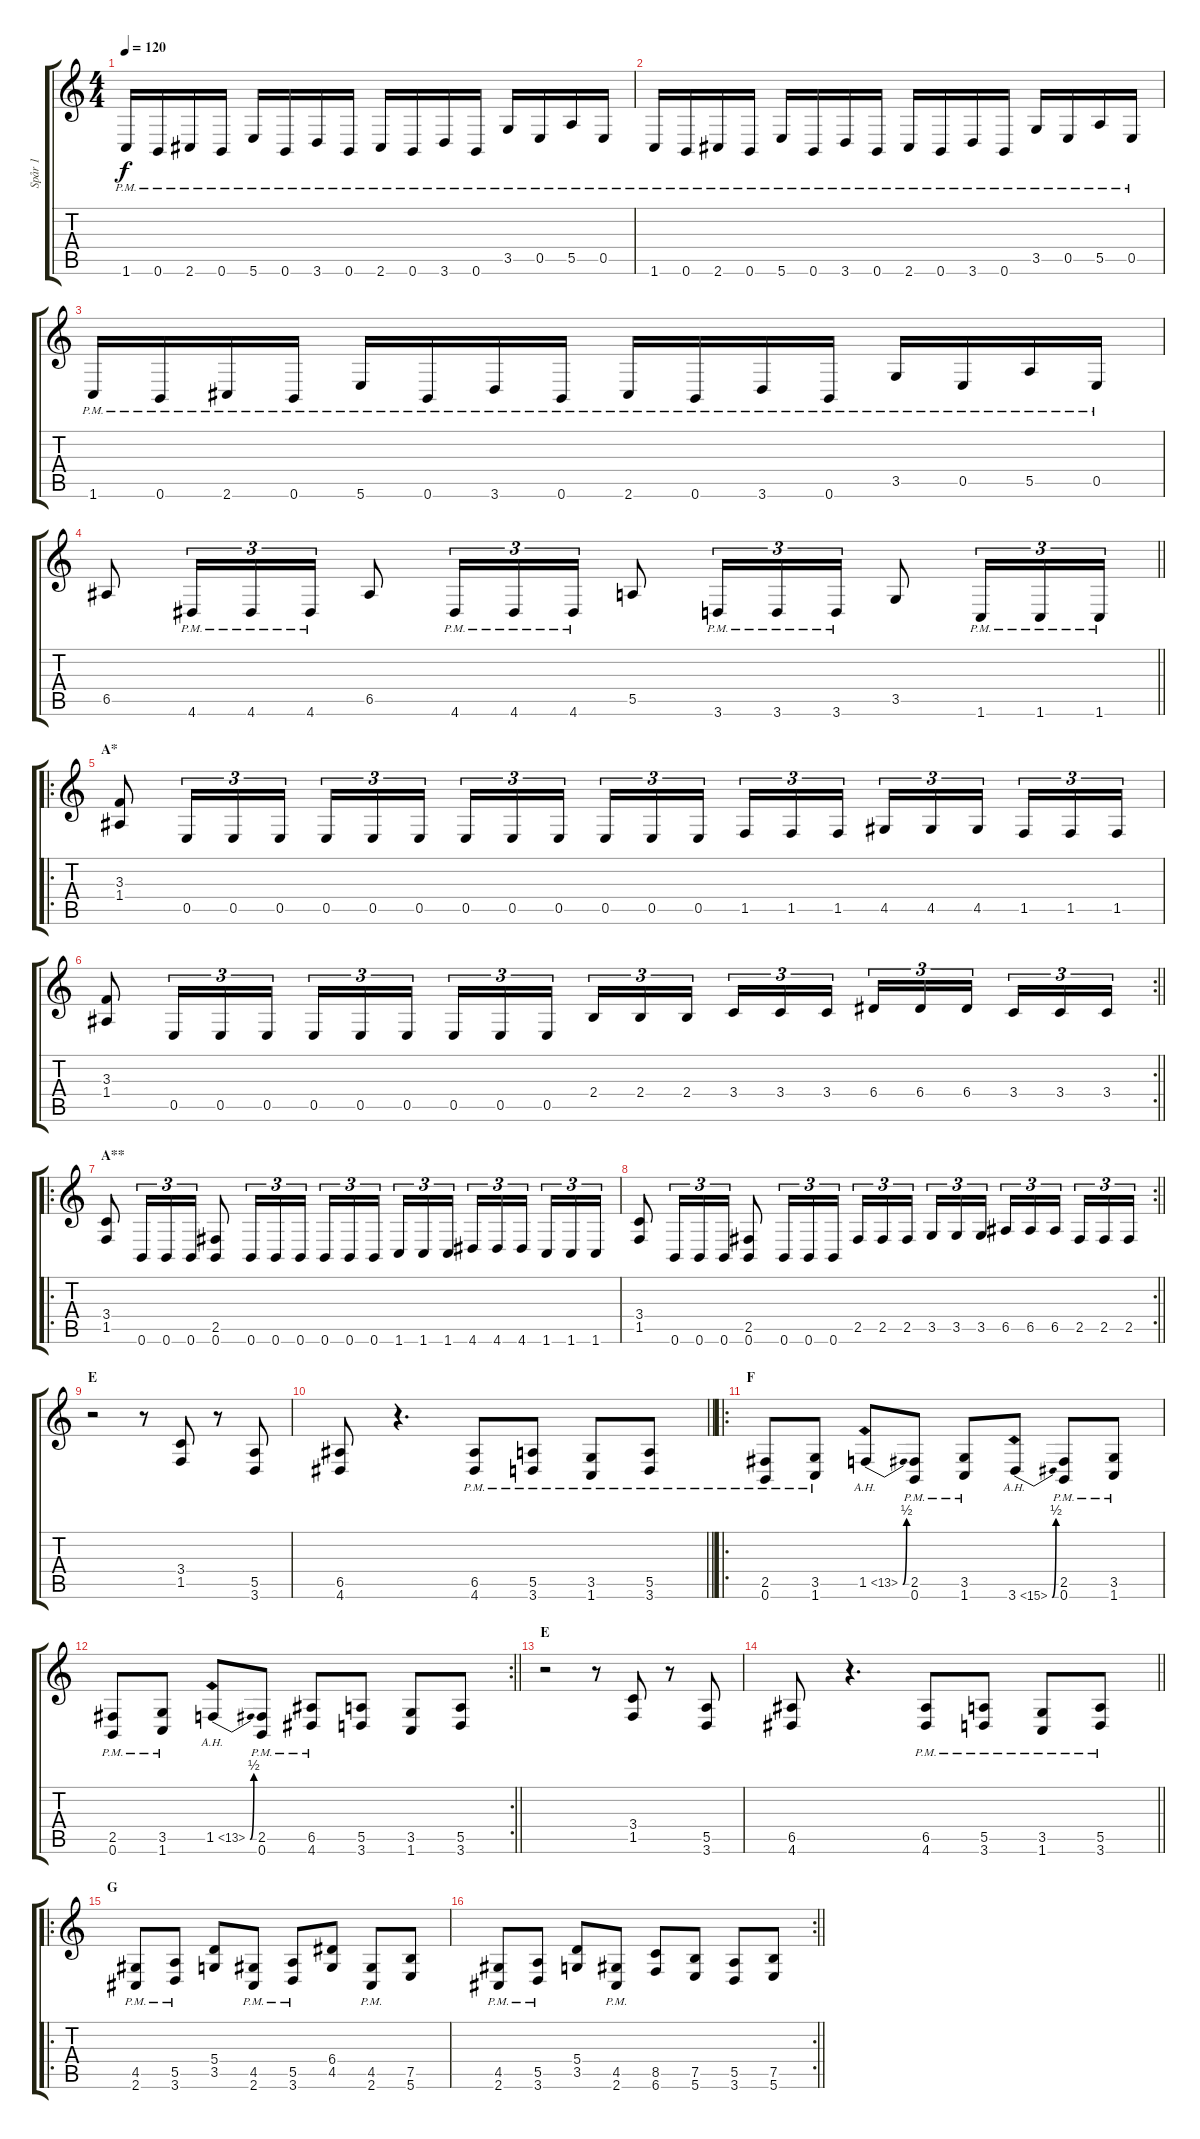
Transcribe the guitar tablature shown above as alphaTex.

\track ("Spår 1" "Spår 1") {instrument distortionguitar}
\staff {score tabs}
\tuning (B3 Gb3 D3 A2 E2 B1) {hide}
\ts (4 4)
\tempo 120
\clef g2
\ks c
1.6{pm}.16{dy f} 0.6{pm}.16 2.6{pm}.16 0.6{pm}.16 5.6{pm}.16 0.6{pm}.16 3.6{pm}.16 0.6{pm}.16 2.6{pm}.16 0.6{pm}.16 3.6{pm}.16 0.6{pm}.16 3.5{pm}.16 0.5{pm}.16 5.5{pm}.16 0.5{pm}.16 |
1.6{pm}.16 0.6{pm}.16 2.6{pm}.16 0.6{pm}.16 5.6{pm}.16 0.6{pm}.16 3.6{pm}.16 0.6{pm}.16 2.6{pm}.16 0.6{pm}.16 3.6{pm}.16 0.6{pm}.16 3.5{pm}.16 0.5{pm}.16 5.5{pm}.16 0.5{pm}.16 |
1.6{pm}.16 0.6{pm}.16 2.6{pm}.16 0.6{pm}.16 5.6{pm}.16 0.6{pm}.16 3.6{pm}.16 0.6{pm}.16 2.6{pm}.16 0.6{pm}.16 3.6{pm}.16 0.6{pm}.16 3.5{pm}.16 0.5{pm}.16 5.5{pm}.16 0.5{pm}.16 |
\barLineRight lightlight
6.5.8 4.6{pm}.16{tu (3 2)} 4.6{pm}.16{tu (3 2)} 4.6{pm}.16{tu (3 2)} 6.5.8 4.6{pm}.16{tu (3 2)} 4.6{pm}.16{tu (3 2)} 4.6{pm}.16{tu (3 2)} 5.5.8 3.6{pm}.16{tu (3 2)} 3.6{pm}.16{tu (3 2)} 3.6{pm}.16{tu (3 2)} 3.5.8 1.6{pm}.16{tu (3 2)} 1.6{pm}.16{tu (3 2)} 1.6{pm}.16{tu (3 2)} |
\ro
\section ("" "A*")
(3.3 1.4).8 0.5.16{tu (3 2)} 0.5.16{tu (3 2)} 0.5.16{tu (3 2)} 0.5.16{tu (3 2)} 0.5.16{tu (3 2)} 0.5.16{tu (3 2) beam splitsecondary} 0.5.16{tu (3 2)} 0.5.16{tu (3 2)} 0.5.16{tu (3 2)} 0.5.16{tu (3 2)} 0.5.16{tu (3 2)} 0.5.16{tu (3 2) beam splitsecondary} 1.5.16{tu (3 2)} 1.5.16{tu (3 2)} 1.5.16{tu (3 2)} 4.5.16{tu (3 2)} 4.5.16{tu (3 2)} 4.5.16{tu (3 2) beam splitsecondary} 1.5.16{tu (3 2)} 1.5.16{tu (3 2)} 1.5.16{tu (3 2)} |
\rc 2
\barLineRight lightlight
(3.3 1.4).8 0.5.16{tu (3 2)} 0.5.16{tu (3 2)} 0.5.16{tu (3 2)} 0.5.16{tu (3 2)} 0.5.16{tu (3 2)} 0.5.16{tu (3 2) beam splitsecondary} 0.5.16{tu (3 2)} 0.5.16{tu (3 2)} 0.5.16{tu (3 2)} 2.4.16{tu (3 2)} 2.4.16{tu (3 2)} 2.4.16{tu (3 2) beam splitsecondary} 3.4.16{tu (3 2)} 3.4.16{tu (3 2)} 3.4.16{tu (3 2)} 6.4.16{tu (3 2)} 6.4.16{tu (3 2)} 6.4.16{tu (3 2) beam splitsecondary} 3.4.16{tu (3 2)} 3.4.16{tu (3 2)} 3.4.16{tu (3 2)} |
\ro
\section ("" "A**")
(3.4 1.5).8 0.6.16{tu (3 2)} 0.6.16{tu (3 2)} 0.6.16{tu (3 2)} (2.5 0.6).8 0.6.16{tu (3 2)} 0.6.16{tu (3 2)} 0.6.16{tu (3 2)} 0.6.16{tu (3 2)} 0.6.16{tu (3 2)} 0.6.16{tu (3 2) beam splitsecondary} 1.6.16{tu (3 2)} 1.6.16{tu (3 2)} 1.6.16{tu (3 2)} 4.6.16{tu (3 2)} 4.6.16{tu (3 2)} 4.6.16{tu (3 2) beam splitsecondary} 1.6.16{tu (3 2)} 1.6.16{tu (3 2)} 1.6.16{tu (3 2)} |
\rc 2
\barLineRight lightlight
(3.4 1.5).8 0.6.16{tu (3 2)} 0.6.16{tu (3 2)} 0.6.16{tu (3 2)} (2.5 0.6).8 0.6.16{tu (3 2)} 0.6.16{tu (3 2)} 0.6.16{tu (3 2)} 2.5.16{tu (3 2)} 2.5.16{tu (3 2)} 2.5.16{tu (3 2) beam splitsecondary} 3.5.16{tu (3 2)} 3.5.16{tu (3 2)} 3.5.16{tu (3 2)} 6.5.16{tu (3 2)} 6.5.16{tu (3 2)} 6.5.16{tu (3 2) beam splitsecondary} 2.5.16{tu (3 2)} 2.5.16{tu (3 2)} 2.5.16{tu (3 2)} |
\section ("" "E")
r.2 r.8 (3.4 1.5).8 r.8 (5.5 3.6).8 |
\barLineRight lightlight
(6.5 4.6).8 r.4{d} (6.5{pm} 4.6{pm}).8 (5.5{pm} 3.6{pm}).8 (3.5{pm} 1.6{pm}).8 (5.5{pm} 3.6{pm}).8 |
\ro
\section ("" "F")
(2.5{pm} 0.6{pm}).8 (3.5{pm} 1.6{pm}).8 1.5{be (bend 0 0 60 2) ah 12}.8 (2.5{pm} 0.6{pm}).8 (3.5{pm} 1.6{pm}).8 3.6{be (bend 0 0 60 2) ah 12}.8 (2.5{pm} 0.6{pm}).8 (3.5{pm} 1.6{pm}).8 |
\rc 2
\barLineRight lightlight
(2.5{pm} 0.6{pm}).8 (3.5{pm} 1.6{pm}).8 1.5{be (bend 0 0 60 2) ah 12}.8 (2.5{pm} 0.6{pm}).8 (6.5{pm} 4.6{pm}).8 (5.5 3.6).8 (3.5 1.6).8 (5.5 3.6).8 |
\section ("" "E")
r.2 r.8 (3.4 1.5).8 r.8 (5.5 3.6).8 |
\barLineRight lightlight
(6.5 4.6).8 r.4{d} (6.5{pm} 4.6{pm}).8 (5.5{pm} 3.6{pm}).8 (3.5{pm} 1.6{pm}).8 (5.5{pm} 3.6{pm}).8 |
\ro
\section ("" "G")
(4.5{pm} 2.6{pm}).8 (5.5{pm} 3.6{pm}).8 (5.4 3.5).8 (4.5{pm} 2.6{pm}).8 (5.5{pm} 3.6{pm}).8 (6.4 4.5).8 (4.5{pm} 2.6{pm}).8 (7.5 5.6).8 |
\rc 2
\barLineRight lightlight
(4.5{pm} 2.6{pm}).8 (5.5{pm} 3.6{pm}).8 (5.4 3.5).8 (4.5{pm} 2.6{pm}).8 (8.5 6.6).8 (7.5 5.6).8 (5.5 3.6).8 (7.5 5.6).8
